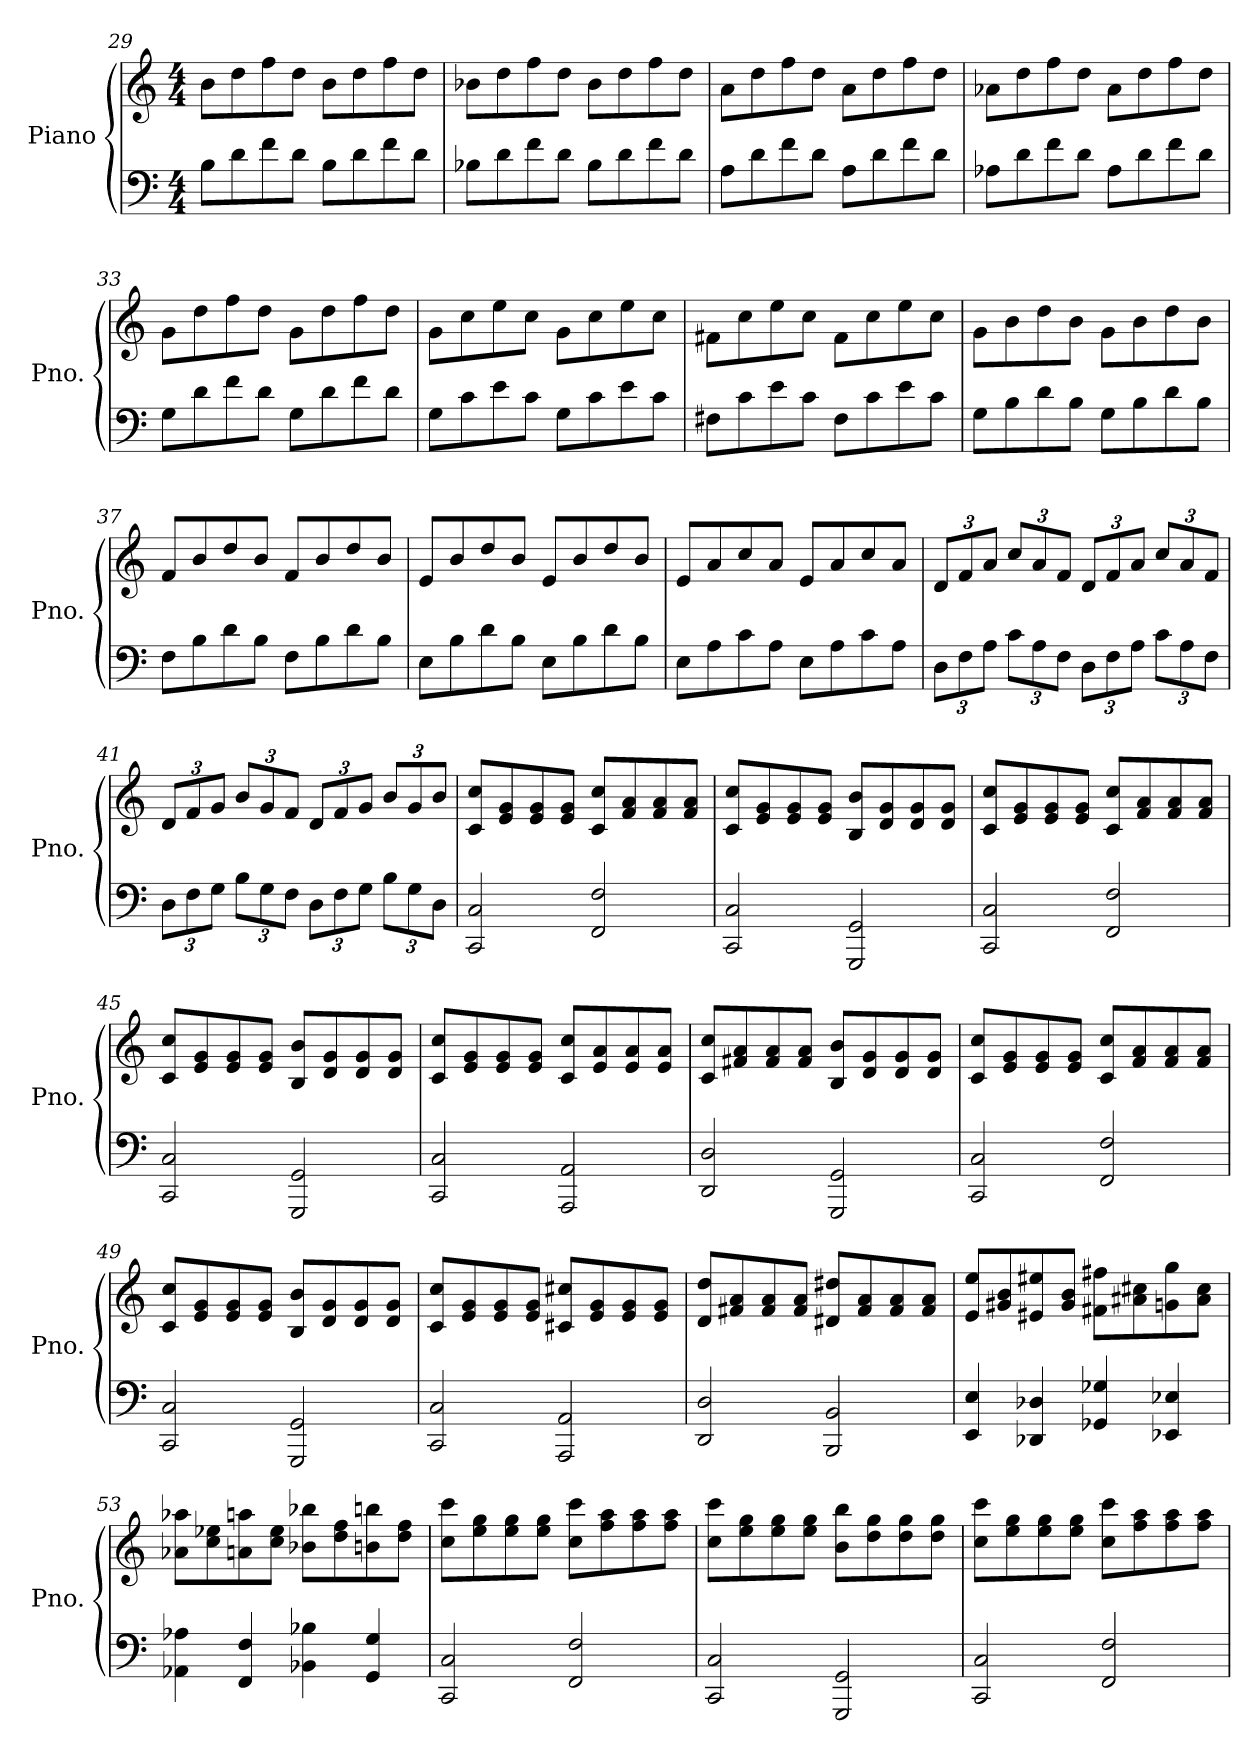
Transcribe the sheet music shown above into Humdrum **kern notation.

**kern	**kern
*part1	*part1
*staff2	*staff1
*I"Piano	*
*I'Pno.	*
*clefF4	*clefG2
*k[]	*k[]
*M4/4	*M4/4
=29	=29
8B\L	8b\L
8d\	8dd\
8f\	8ff\
8d\J	8dd\J
8B\L	8b\L
8d\	8dd\
8f\	8ff\
8d\J	8dd\J
=30	=30
8B-X\L	8b-X\L
8d\	8dd\
8f\	8ff\
8d\J	8dd\J
8B-\L	8b-\L
8d\	8dd\
8f\	8ff\
8d\J	8dd\J
!!LO:PB:g=z
=31	=31
8A\L	8a\L
8d\	8dd\
8f\	8ff\
8d\J	8dd\J
8A\L	8a\L
8d\	8dd\
8f\	8ff\
8d\J	8dd\J
=32	=32
8A-X\L	8a-X\L
8d\	8dd\
8f\	8ff\
8d\J	8dd\J
8A-\L	8a-\L
8d\	8dd\
8f\	8ff\
8d\J	8dd\J
=33	=33
8G\L	8g\L
8d\	8dd\
8f\	8ff\
8d\J	8dd\J
8G\L	8g\L
8d\	8dd\
8f\	8ff\
8d\J	8dd\J
=34	=34
8G\L	8g\L
8c\	8cc\
8e\	8ee\
8c\J	8cc\J
8G\L	8g\L
8c\	8cc\
8e\	8ee\
8c\J	8cc\J
!!LO:LB:g=z
=35	=35
8F#X\L	8f#X\L
8c\	8cc\
8e\	8ee\
8c\J	8cc\J
8F#\L	8f#\L
8c\	8cc\
8e\	8ee\
8c\J	8cc\J
=36	=36
8G\L	8g\L
8B\	8b\
8d\	8dd\
8B\J	8b\J
8G\L	8g\L
8B\	8b\
8d\	8dd\
8B\J	8b\J
=37	=37
8F\L	8f/L
8B\	8b/
8d\	8dd/
8B\J	8b/J
8F\L	8f/L
8B\	8b/
8d\	8dd/
8B\J	8b/J
=38	=38
8E\L	8e/L
8B\	8b/
8d\	8dd/
8B\J	8b/J
8E\L	8e/L
8B\	8b/
8d\	8dd/
8B\J	8b/J
=39	=39
8E\L	8e/L
8A\	8a/
8c\	8cc/
8A\J	8a/J
8E\L	8e/L
8A\	8a/
8c\	8cc/
8A\J	8a/J
!!LO:LB:g=z
=40	=40
*Xbrackettup	*Xbrackettup
12D\L	12d/L
12F\	12f/
12A\J	12a/J
12c\L	12cc/L
12A\	12a/
12F\J	12f/J
12D\L	12d/L
12F\	12f/
12A\J	12a/J
12c\L	12cc/L
12A\	12a/
12F\J	12f/J
=41	=41
12D\L	12d/L
12F\	12f/
12G\J	12g/J
12B\L	12b/L
12G\	12g/
12F\J	12f/J
12D\L	12d/L
12F\	12f/
12G\J	12g/J
12B\L	12b/L
12G\	12g/
12D\J	12b/J
=42	=42
2CC/ 2C/	8c/ 8cc/L
.	8e/ 8g/
.	8e/ 8g/
.	8e/ 8g/J
2FF/ 2F/	8c/ 8cc/L
.	8f/ 8a/
.	8f/ 8a/
.	8f/ 8a/J
=43	=43
2CC/ 2C/	8c/ 8cc/L
.	8e/ 8g/
.	8e/ 8g/
.	8e/ 8g/J
2GGG/ 2GG/	8B/ 8b/L
.	8d/ 8g/
.	8d/ 8g/
.	8d/ 8g/J
!!LO:LB:g=z
=44	=44
2CC/ 2C/	8c/ 8cc/L
.	8e/ 8g/
.	8e/ 8g/
.	8e/ 8g/J
2FF/ 2F/	8c/ 8cc/L
.	8f/ 8a/
.	8f/ 8a/
.	8f/ 8a/J
=45	=45
2CC/ 2C/	8c/ 8cc/L
.	8e/ 8g/
.	8e/ 8g/
.	8e/ 8g/J
2GGG/ 2GG/	8B/ 8b/L
.	8d/ 8g/
.	8d/ 8g/
.	8d/ 8g/J
=46	=46
2CC/ 2C/	8c/ 8cc/L
.	8e/ 8g/
.	8e/ 8g/
.	8e/ 8g/J
2AAA/ 2AA/	8c/ 8cc/L
.	8e/ 8a/
.	8e/ 8a/
.	8e/ 8a/J
=47	=47
2DD/ 2D/	8c/ 8cc/L
.	8f#X/ 8a/
.	8f#/ 8a/
.	8f#/ 8a/J
2GGG/ 2GG/	8B/ 8b/L
.	8d/ 8g/
.	8d/ 8g/
.	8d/ 8g/J
=48	=48
2CC/ 2C/	8c/ 8cc/L
.	8e/ 8g/
.	8e/ 8g/
.	8e/ 8g/J
2FF/ 2F/	8c/ 8cc/L
.	8f/ 8a/
.	8f/ 8a/
.	8f/ 8a/J
!!LO:LB:g=z
=49	=49
2CC/ 2C/	8c/ 8cc/L
.	8e/ 8g/
.	8e/ 8g/
.	8e/ 8g/J
2GGG/ 2GG/	8B/ 8b/L
.	8d/ 8g/
.	8d/ 8g/
.	8d/ 8g/J
=50	=50
2CC/ 2C/	8c/ 8cc/L
.	8e/ 8g/
.	8e/ 8g/
.	8e/ 8g/J
2AAA/ 2AA/	8c#X/ 8cc#X/L
.	8e/ 8g/
.	8e/ 8g/
.	8e/ 8g/J
=51	=51
2DD/ 2D/	8d/ 8dd/L
.	8f#X/ 8a/
.	8f#/ 8a/
.	8f#/ 8a/J
2BBB/ 2BB/	8d#X/ 8dd#X/L
.	8f#/ 8a/
.	8f#/ 8a/
.	8f#/ 8a/J
=52	=52
4EE/ 4E/	8e/ 8ee/L
.	8g#X/ 8b/
4DD-X/ 4D-X/	8e#X/ 8ee#X/
.	8g#/ 8b/J
4GG-X/ 4G-X/	8f#X\ 8ff#X\L
.	8a#X\ 8cc#X\
4EE-X/ 4E-X/	8gn\ 8gg\
.	8a#\ 8cc#\J
!!LO:PB:g=z
=53	=53
4AA-X\ 4A-X\	8a-X\ 8aa-X\L
.	8cc\ 8ee-X\
4FF/ 4F/	8an\ 8aan\
.	8cc\ 8ee-\J
4BB-X\ 4B-X\	8b-X\ 8bb-X\L
.	8dd\ 8ff\
4GG/ 4G/	8bn\ 8bbn\
.	8dd\ 8ff\J
=54	=54
2CC/ 2C/	8cc\ 8ccc\L
.	8ee\ 8gg\
.	8ee\ 8gg\
.	8ee\ 8gg\J
2FF/ 2F/	8cc\ 8ccc\L
.	8ff\ 8aa\
.	8ff\ 8aa\
.	8ff\ 8aa\J
=55	=55
2CC/ 2C/	8cc\ 8ccc\L
.	8ee\ 8gg\
.	8ee\ 8gg\
.	8ee\ 8gg\J
2GGG/ 2GG/	8b\ 8bb\L
.	8dd\ 8gg\
.	8dd\ 8gg\
.	8dd\ 8gg\J
=56	=56
2CC/ 2C/	8cc\ 8ccc\L
.	8ee\ 8gg\
.	8ee\ 8gg\
.	8ee\ 8gg\J
2FF/ 2F/	8cc\ 8ccc\L
.	8ff\ 8aa\
.	8ff\ 8aa\
.	8ff\ 8aa\J
=	=
*-	*-
